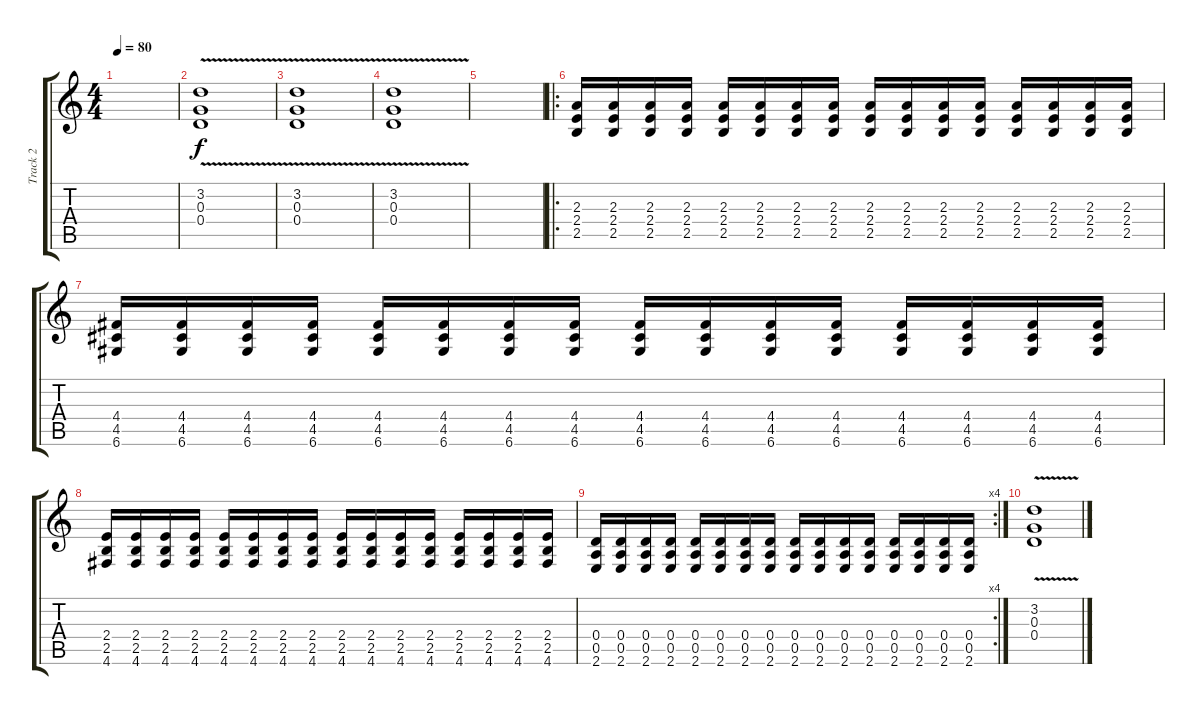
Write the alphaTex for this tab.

\track ("Track 2" "Track 2") {instrument distortionguitar}
\staff {score tabs}
\tuning (E4 B3 G3 D3 A2 D2) {hide}
\ts (4 4)
\tempo 80
\clef g2
\ks c
|
(3.2 0.3 0.4{v}).1 |
(3.2 0.3 0.4{v}).1 |
(3.2 0.3 0.4{v}).1 |
|
\ro
(2.3 2.4 2.5).16 (2.3 2.4 2.5).16 (2.3 2.4 2.5).16 (2.3 2.4 2.5).16 (2.3 2.4 2.5).16 (2.3 2.4 2.5).16 (2.3 2.4 2.5).16 (2.3 2.4 2.5).16 (2.3 2.4 2.5).16 (2.3 2.4 2.5).16 (2.3 2.4 2.5).16 (2.3 2.4 2.5).16 (2.3 2.4 2.5).16 (2.3 2.4 2.5).16 (2.3 2.4 2.5).16 (2.3 2.4 2.5).16 |
(4.4 4.5 6.6).16 (4.4 4.5 6.6).16 (4.4 4.5 6.6).16 (4.4 4.5 6.6).16 (4.4 4.5 6.6).16 (4.4 4.5 6.6).16 (4.4 4.5 6.6).16 (4.4 4.5 6.6).16 (4.4 4.5 6.6).16 (4.4 4.5 6.6).16 (4.4 4.5 6.6).16 (4.4 4.5 6.6).16 (4.4 4.5 6.6).16 (4.4 4.5 6.6).16 (4.4 4.5 6.6).16 (4.4 4.5 6.6).16 |
(2.4 2.5 4.6).16 (2.4 2.5 4.6).16 (2.4 2.5 4.6).16 (2.4 2.5 4.6).16 (2.4 2.5 4.6).16 (2.4 2.5 4.6).16 (2.4 2.5 4.6).16 (2.4 2.5 4.6).16 (2.4 2.5 4.6).16 (2.4 2.5 4.6).16 (2.4 2.5 4.6).16 (2.4 2.5 4.6).16 (2.4 2.5 4.6).16 (2.4 2.5 4.6).16 (2.4 2.5 4.6).16 (2.4 2.5 4.6).16 |
\rc 4
(0.4 0.5 2.6).16 (0.4 0.5 2.6).16 (0.4 0.5 2.6).16 (0.4 0.5 2.6).16 (0.4 0.5 2.6).16 (0.4 0.5 2.6).16 (0.4 0.5 2.6).16 (0.4 0.5 2.6).16 (0.4 0.5 2.6).16 (0.4 0.5 2.6).16 (0.4 0.5 2.6).16 (0.4 0.5 2.6).16 (0.4 0.5 2.6).16 (0.4 0.5 2.6).16 (0.4 0.5 2.6).16 (0.4 0.5 2.6).16 |
(3.2 0.3 0.4{v}).1
